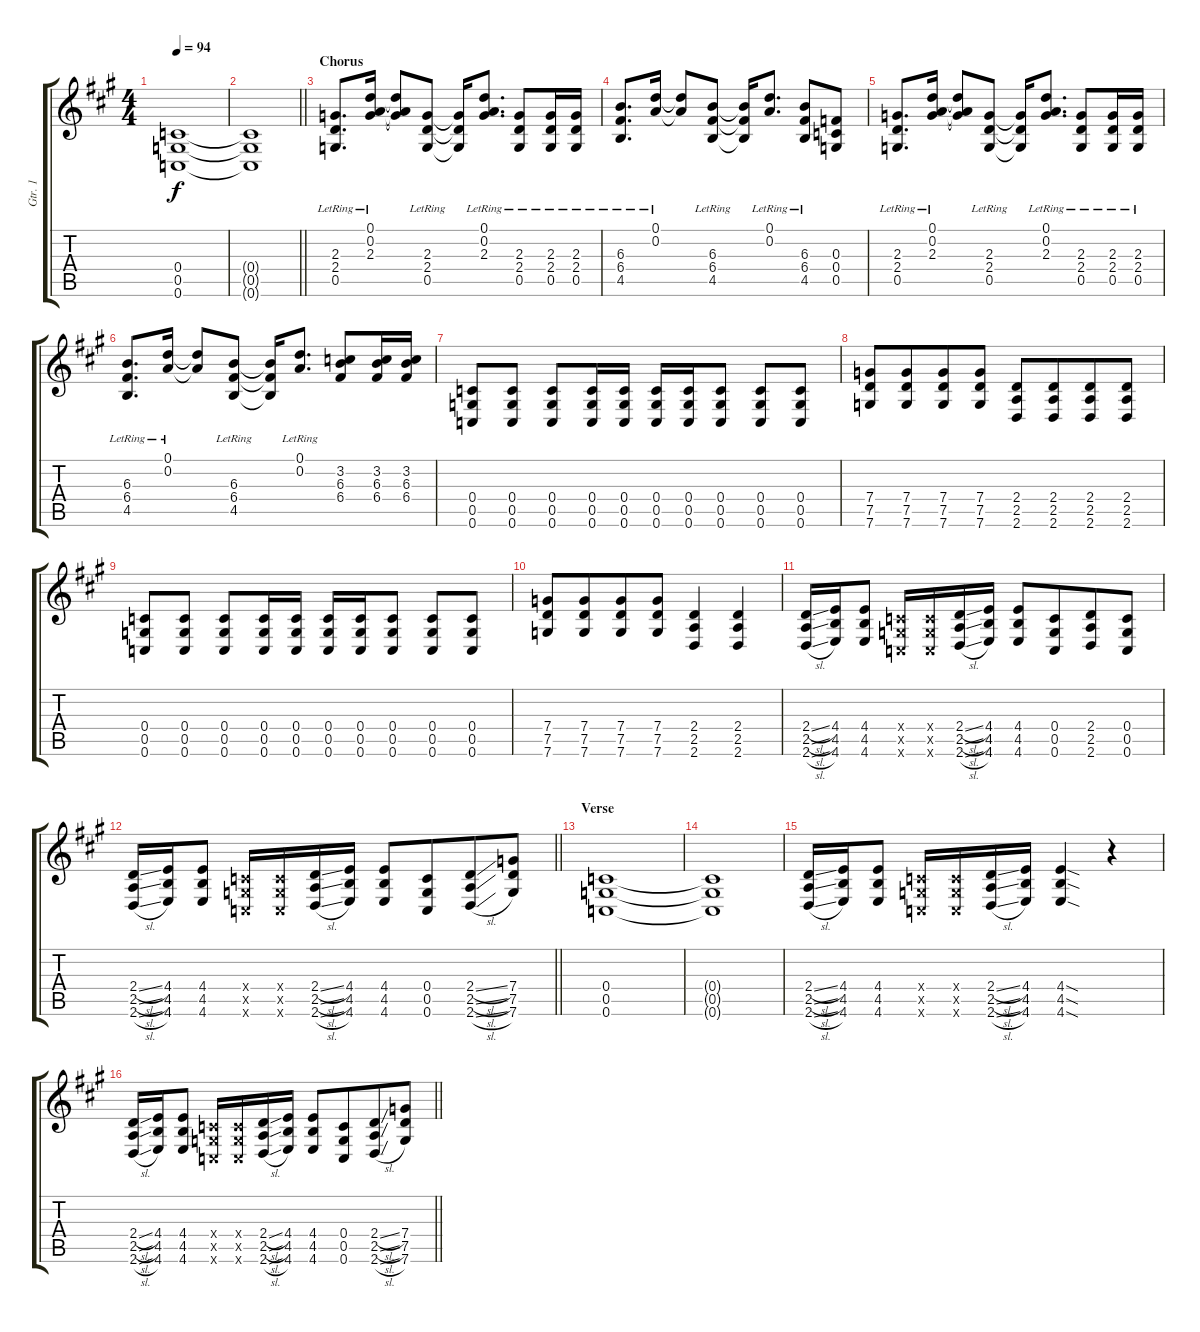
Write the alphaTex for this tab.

\track ("Gtr. 1" "Gtr. 1") {instrument distortionguitar}
\staff {score tabs}
\tuning (D4 A3 F3 C3 G2 C2) {hide}
\ts (4 4)
\tempo 94
\clef g2
\ks a
(0.4 0.5 0.6).1{dy f} |
\barLineRight lightlight
(0.4{t} 0.5{t} 0.6{t}).1 |
\section ("" "Chorus")
(2.3{lr} 2.4{lr} 0.5{lr}).8{d} (0.1{lr} 0.2{lr} 2.3{lr}).16 (0.1{t} 0.2{t} 2.3{t}).8 (2.3{lr} 2.4{lr} 0.5{lr}).8 (2.3{t} 2.4{t} 0.5{t}).16 (0.1{lr} 0.2{lr} 2.3{lr}).8{d} (2.3{lr} 2.4{lr} 0.5{lr}).8 (2.3{lr} 2.4{lr} 0.5{lr}).16 (2.3{lr} 2.4{lr} 0.5{lr}).16 |
(6.3{lr} 6.4{lr} 4.5{lr}).8{d} (0.1{lr} 0.2{lr}).16 (0.1{t} 0.2{t}).8 (6.3{lr} 6.4{lr} 4.5{lr}).8 (6.3{t} 6.4{t} 4.5{t}).16 (0.1{lr} 0.2{lr}).8{d} (6.3{lr} 6.4{lr} 4.5{lr}).8 (0.3 0.4 0.5).8 |
(2.3{lr} 2.4{lr} 0.5{lr}).8{d} (0.1{lr} 0.2{lr} 2.3{lr}).16 (0.1{t} 0.2{t} 2.3{t}).8 (2.3{lr} 2.4{lr} 0.5{lr}).8 (2.3{t} 2.4{t} 0.5{t}).16 (0.1{lr} 0.2{lr} 2.3{lr}).8{d} (2.3{lr} 2.4{lr} 0.5{lr}).8 (2.3{lr} 2.4{lr} 0.5{lr}).16 (2.3{lr} 2.4{lr} 0.5{lr}).16 |
(6.3{lr} 6.4{lr} 4.5{lr}).8{d} (0.1{lr} 0.2{lr}).16 (0.1{t} 0.2{t}).8 (6.3{lr} 6.4{lr} 4.5{lr}).8 (6.3{t} 6.4{t} 4.5{t}).16 (0.1{lr} 0.2{lr}).8{d} (3.2 6.3 6.4).8 (3.2 6.3 6.4).16 (3.2 6.3 6.4).16 |
(0.4 0.5 0.6).8 (0.4 0.5 0.6).8 (0.4 0.5 0.6).8 (0.4 0.5 0.6).16 (0.4 0.5 0.6).16 (0.4 0.5 0.6).16 (0.4 0.5 0.6).16 (0.4 0.5 0.6).8 (0.4 0.5 0.6).8 (0.4 0.5 0.6).8 |
(7.4 7.5 7.6).8 (7.4 7.5 7.6).8{beam merge} (7.4 7.5 7.6).8 (7.4 7.5 7.6).8 (2.4 2.5 2.6).8 (2.4 2.5 2.6).8{beam merge} (2.4 2.5 2.6).8 (2.4 2.5 2.6).8 |
(0.4 0.5 0.6).8 (0.4 0.5 0.6).8 (0.4 0.5 0.6).8 (0.4 0.5 0.6).16 (0.4 0.5 0.6).16 (0.4 0.5 0.6).16 (0.4 0.5 0.6).16 (0.4 0.5 0.6).8 (0.4 0.5 0.6).8 (0.4 0.5 0.6).8 |
(7.4 7.5 7.6).8 (7.4 7.5 7.6).8{beam merge} (7.4 7.5 7.6).8 (7.4 7.5 7.6).8 (2.4 2.5 2.6).4 (2.4 2.5 2.6).4 |
(2.4{sl} 2.5{sl} 2.6{sl}).16 (4.4 4.5 4.6).16 (4.4 4.5 4.6).8 (0.4{x} 0.5{x} 0.6{x}).16 (0.4{x} 0.5{x} 0.6{x}).16 (2.4{sl} 2.5{sl} 2.6{sl}).16 (4.4 4.5 4.6).16 (4.4 4.5 4.6).8 (0.4 0.5 0.6).8{beam merge} (2.4 2.5 2.6).8 (0.4 0.5 0.6).8 |
\barLineRight lightlight
(2.4{sl} 2.5{sl} 2.6{sl}).16 (4.4 4.5 4.6).16 (4.4 4.5 4.6).8 (0.4{x} 0.5{x} 0.6{x}).16 (0.4{x} 0.5{x} 0.6{x}).16 (2.4{sl} 2.5{sl} 2.6{sl}).16 (4.4 4.5 4.6).16 (4.4 4.5 4.6).8 (0.4 0.5 0.6).8{beam merge} (2.4{sl} 2.5{sl} 2.6{sl}).8 (7.4 7.5 7.6).8 |
\section ("" "Verse")
(0.4 0.5 0.6).1 |
(0.4{t} 0.5{t} 0.6{t}).1 |
(2.4{sl} 2.5{sl} 2.6{sl}).16 (4.4 4.5 4.6).16 (4.4 4.5 4.6).8 (0.4{x} 0.5{x} 0.6{x}).16 (0.4{x} 0.5{x} 0.6{x}).16 (2.4{sl} 2.5{sl} 2.6{sl}).16 (4.4 4.5 4.6).16 (4.4{sod} 4.5{sod} 4.6{sod}).4 r.4 |
\barLineRight lightlight
(2.4{sl} 2.5{sl} 2.6{sl}).16 (4.4 4.5 4.6).16 (4.4 4.5 4.6).8 (0.4{x} 0.5{x} 0.6{x}).16 (0.4{x} 0.5{x} 0.6{x}).16 (2.4{sl} 2.5{sl} 2.6{sl}).16 (4.4 4.5 4.6).16 (4.4 4.5 4.6).8 (0.4 0.5 0.6).8{beam merge} (2.4{sl} 2.5{sl} 2.6{sl}).8 (7.4 7.5 7.6).8
